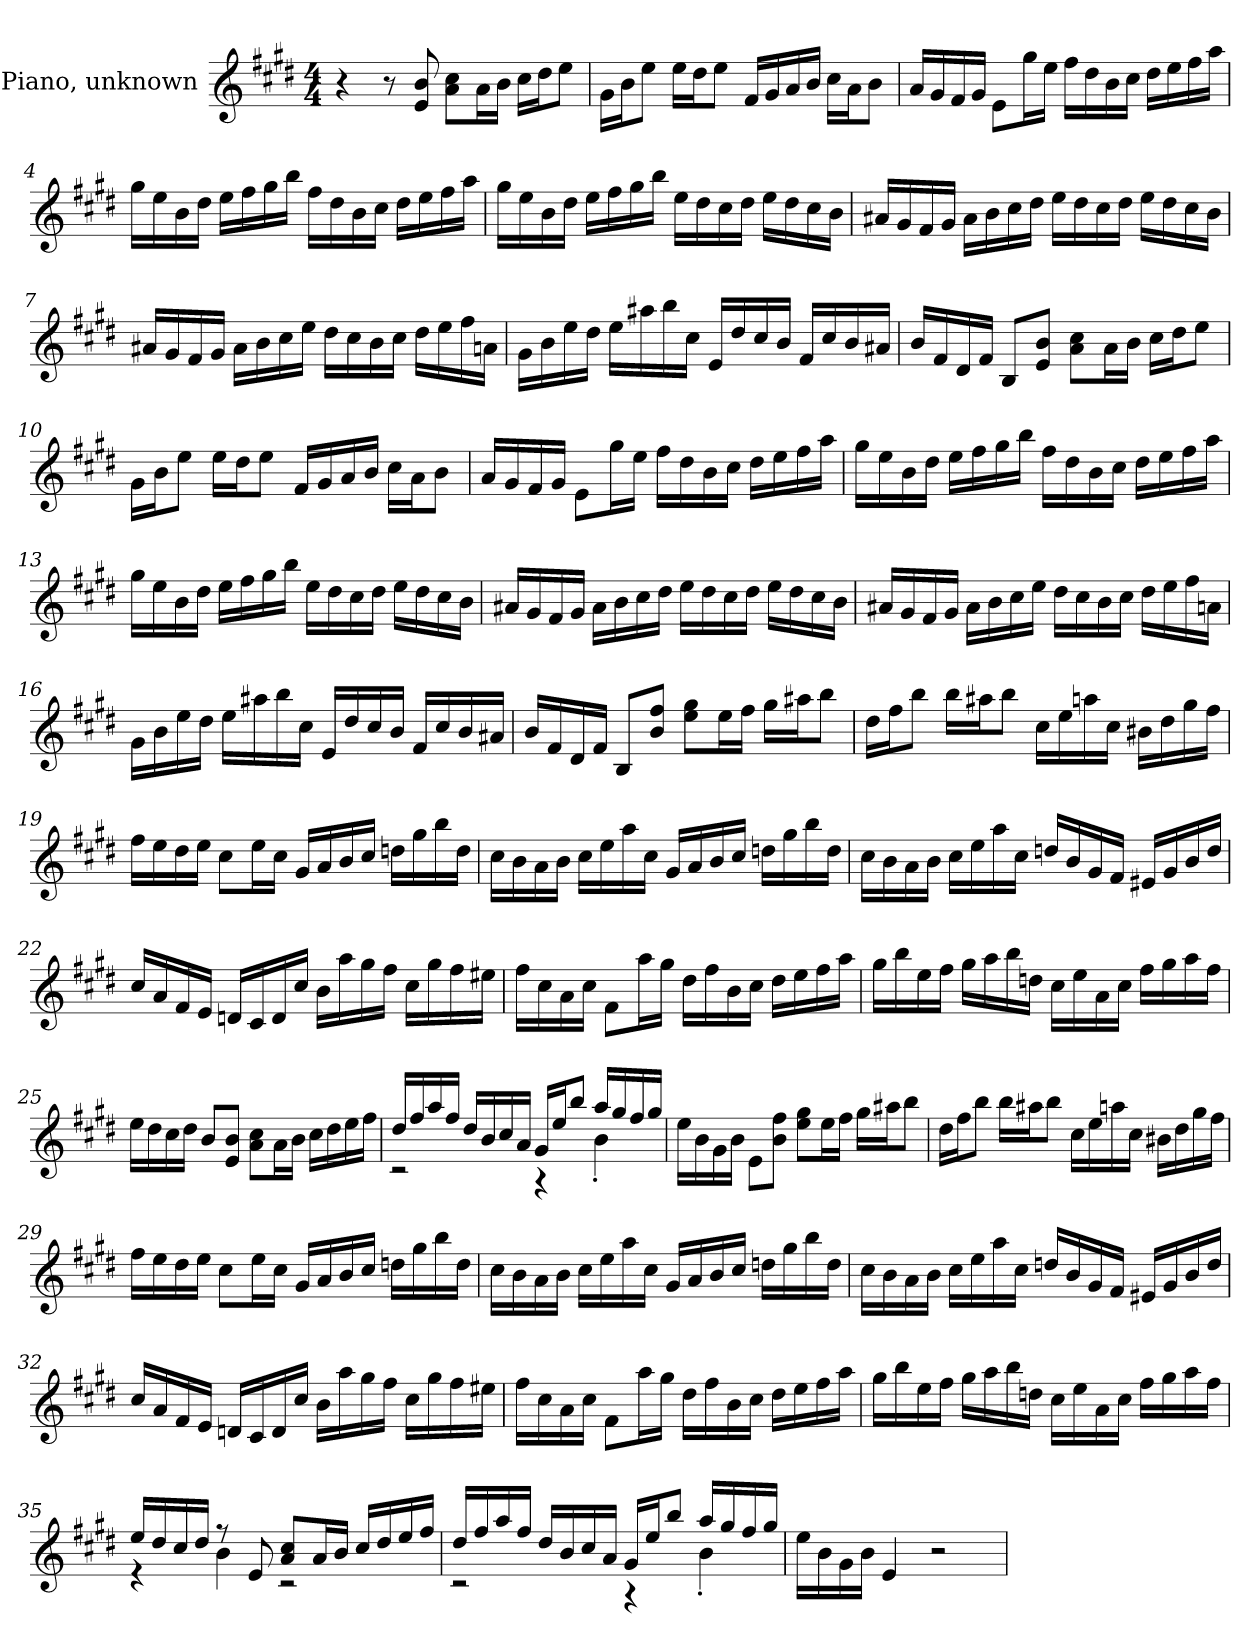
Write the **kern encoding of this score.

**kern
*part1
*staff1
*I"Piano, unknown
*I'Pno.
*clefG2
*k[f#c#g#d#]
*M4/4
*MM120
=1
4r
8r
8e/ 8b/
8a\ 8cc#\L
16a\L
16b\JJ
16cc#\LL
16dd#\J
8ee\J
=2
16g#\LL
16b\J
8ee\J
16ee\LL
16dd#\J
8ee\J
16f#/LL
16g#/
16a/
16b/JJ
16cc#\LL
16a\J
8b\J
=3
16a/LL
16g#/
16f#/
16g#/JJ
8e\L
16gg#\L
16ee\JJ
16ff#\LL
16dd#\
16b\
16cc#\JJ
16dd#\LL
16ee\
16ff#\
16aa\JJ
!!LO:LB:g=z
=4
16gg#\LL
16ee\
16b\
16dd#\JJ
16ee\LL
16ff#\
16gg#\
16bb\JJ
16ff#\LL
16dd#\
16b\
16cc#\JJ
16dd#\LL
16ee\
16ff#\
16aa\JJ
=5
16gg#\LL
16ee\
16b\
16dd#\JJ
16ee\LL
16ff#\
16gg#\
16bb\JJ
16ee\LL
16dd#\
16cc#\
16dd#\JJ
16ee\LL
16dd#\
16cc#\
16b\JJ
!!LO:LB:g=z
=6
16a#X/LL
16g#/
16f#/
16g#/JJ
16a#\LL
16b\
16cc#\
16dd#\JJ
16ee\LL
16dd#\
16cc#\
16dd#\JJ
16ee\LL
16dd#\
16cc#\
16b\JJ
=7
16a#X/LL
16g#/
16f#/
16g#/JJ
16a#\LL
16b\
16cc#\
16ee\JJ
16dd#\LL
16cc#\
16b\
16cc#\JJ
16dd#\LL
16ee\
16ff#\
16an\JJ
!!LO:LB:g=z
=8
16g#\LL
16b\
16ee\
16dd#\JJ
16ee\LL
16aa#X\
16bb\
16cc#\JJ
16e/LL
16dd#/
16cc#/
16b/JJ
16f#/LL
16cc#/
16b/
16a#X/JJ
=9
16b/LL
16f#/
16d#/
16f#/JJ
8B/L
8e/ 8b/J
8a\ 8cc#\L
16a\L
16b\JJ
16cc#\LL
16dd#\J
8ee\J
=10
16g#\LL
16b\J
8ee\J
16ee\LL
16dd#\J
8ee\J
16f#/LL
16g#/
16a/
16b/JJ
16cc#\LL
16a\J
8b\J
!!LO:LB:g=z
=11
16a/LL
16g#/
16f#/
16g#/JJ
8e\L
16gg#\L
16ee\JJ
16ff#\LL
16dd#\
16b\
16cc#\JJ
16dd#\LL
16ee\
16ff#\
16aa\JJ
=12
16gg#\LL
16ee\
16b\
16dd#\JJ
16ee\LL
16ff#\
16gg#\
16bb\JJ
16ff#\LL
16dd#\
16b\
16cc#\JJ
16dd#\LL
16ee\
16ff#\
16aa\JJ
!!LO:LB:g=z
=13
16gg#\LL
16ee\
16b\
16dd#\JJ
16ee\LL
16ff#\
16gg#\
16bb\JJ
16ee\LL
16dd#\
16cc#\
16dd#\JJ
16ee\LL
16dd#\
16cc#\
16b\JJ
=14
16a#X/LL
16g#/
16f#/
16g#/JJ
16a#\LL
16b\
16cc#\
16dd#\JJ
16ee\LL
16dd#\
16cc#\
16dd#\JJ
16ee\LL
16dd#\
16cc#\
16b\JJ
!!LO:LB:g=z
=15
16a#X/LL
16g#/
16f#/
16g#/JJ
16a#\LL
16b\
16cc#\
16ee\JJ
16dd#\LL
16cc#\
16b\
16cc#\JJ
16dd#\LL
16ee\
16ff#\
16an\JJ
=16
16g#\LL
16b\
16ee\
16dd#\JJ
16ee\LL
16aa#X\
16bb\
16cc#\JJ
16e/LL
16dd#/
16cc#/
16b/JJ
16f#/LL
16cc#/
16b/
16a#X/JJ
!!LO:LB:g=z
=17
16b/LL
16f#/
16d#/
16f#/JJ
8B/L
8b/ 8ff#/J
8ee\ 8gg#\L
16ee\L
16ff#\JJ
16gg#\LL
16aa#X\J
8bb\J
=18
16dd#\LL
16ff#\J
8bb\J
16bb\LL
16aa#X\J
8bb\J
16cc#\LL
16ee\
16aan\
16cc#\JJ
16b#X\LL
16dd#\
16gg#\
16ff#\JJ
!!LO:LB:g=z
=19
16ff#\LL
16ee\
16dd#\
16ee\JJ
8cc#\L
16ee\L
16cc#\JJ
16g#/LL
16a/
16b/
16cc#/JJ
16ddn\LL
16gg#\
16bb\
16dd\JJ
=20
16cc#\LL
16b\
16a\
16b\JJ
16cc#\LL
16ee\
16aa\
16cc#\JJ
16g#/LL
16a/
16b/
16cc#/JJ
16ddn\LL
16gg#\
16bb\
16dd\JJ
!!LO:LB:g=z
=21
16cc#\LL
16b\
16a\
16b\JJ
16cc#\LL
16ee\
16aa\
16cc#\JJ
16ddn/LL
16b/
16g#/
16f#/JJ
16e#X/LL
16g#/
16b/
16dd/JJ
=22
16cc#/LL
16a/
16f#/
16e/JJ
16dn/LL
16c#/
16d/
16cc#/JJ
16b\LL
16aa\
16gg#\
16ff#\JJ
16cc#\LL
16gg#\
16ff#\
16ee#X\JJ
!!LO:LB:g=z
=23
16ff#\LL
16cc#\
16a\
16cc#\JJ
8f#\L
16aa\L
16gg#\JJ
16dd#\LL
16ff#\
16b\
16cc#\JJ
16dd#\LL
16ee\
16ff#\
16aa\JJ
=24
16gg#\LL
16bb\
16ee\
16ff#\JJ
16gg#\LL
16aa\
16bb\
16ddn\JJ
16cc#\LL
16ee\
16a\
16cc#\JJ
16ff#\LL
16gg#\
16aa\
16ff#\JJ
=25
16ee\LL
16dd#\
16cc#\
16dd#\JJ
8b/L
8e/ 8b/J
8a\ 8cc#\L
16a\L
16b\JJ
16cc#\LL
16dd#\
16ee\
16ff#\JJ
!!LO:PB:g=z
=26
*^
16dd#/LL	2r
16ff#/	.
16aa/	.
16ff#/JJ	.
16dd#/LL	.
16b/	.
16cc#/	.
16a/JJ	.
16g#/LL	4r
16ee/J	.
8bb/J	.
16aa/LL	4b'\
16gg#/	.
16ff#/	.
16gg#/JJ	.
*v	*v
=27
16ee\LL
16b\
16g#\
16b\JJ
8e\L
8b\ 8ff#\J
8ee\ 8gg#\L
16ee\L
16ff#\JJ
16gg#\LL
16aa#X\J
8bb\J
!!LO:LB:g=z
=28
16dd#\LL
16ff#\J
8bb\J
16bb\LL
16aa#X\J
8bb\J
16cc#\LL
16ee\
16aan\
16cc#\JJ
16b#X\LL
16dd#\
16gg#\
16ff#\JJ
=29
16ff#\LL
16ee\
16dd#\
16ee\JJ
8cc#\L
16ee\L
16cc#\JJ
16g#/LL
16a/
16b/
16cc#/JJ
16ddn\LL
16gg#\
16bb\
16dd\JJ
!!LO:LB:g=z
=30
16cc#\LL
16b\
16a\
16b\JJ
16cc#\LL
16ee\
16aa\
16cc#\JJ
16g#/LL
16a/
16b/
16cc#/JJ
16ddn\LL
16gg#\
16bb\
16dd\JJ
=31
16cc#\LL
16b\
16a\
16b\JJ
16cc#\LL
16ee\
16aa\
16cc#\JJ
16ddn/LL
16b/
16g#/
16f#/JJ
16e#X/LL
16g#/
16b/
16dd/JJ
!!LO:LB:g=z
=32
16cc#/LL
16a/
16f#/
16e/JJ
16dn/LL
16c#/
16d/
16cc#/JJ
16b\LL
16aa\
16gg#\
16ff#\JJ
16cc#\LL
16gg#\
16ff#\
16ee#X\JJ
=33
16ff#\LL
16cc#\
16a\
16cc#\JJ
8f#\L
16aa\L
16gg#\JJ
16dd#\LL
16ff#\
16b\
16cc#\JJ
16dd#\LL
16ee\
16ff#\
16aa\JJ
!!LO:LB:g=z
=34
16gg#\LL
16bb\
16ee\
16ff#\JJ
16gg#\LL
16aa\
16bb\
16ddn\JJ
16cc#\LL
16ee\
16a\
16cc#\JJ
16ff#\LL
16gg#\
16aa\
16ff#\JJ
=35
*^
16ee/LL	4r
16dd#/	.
16cc#/	.
16dd#/JJ	.
8r	4b\
8e/	.
8a/ 8cc#/L	2r
16a/L	.
16b/JJ	.
16cc#/LL	.
16dd#/	.
16ee/	.
16ff#/JJ	.
!!LO:LB:g=z	!!
=36	=36
16dd#/LL	2r
16ff#/	.
16aa/	.
16ff#/JJ	.
16dd#/LL	.
16b/	.
16cc#/	.
16a/JJ	.
16g#/LL	4r
16ee/J	.
8bb/J	.
16aa/LL	4b'\
16gg#/	.
16ff#/	.
16gg#/JJ	.
*v	*v
=37
16ee\LL
16b\
16g#\
16b\JJ
4e/
2r
=
*-
